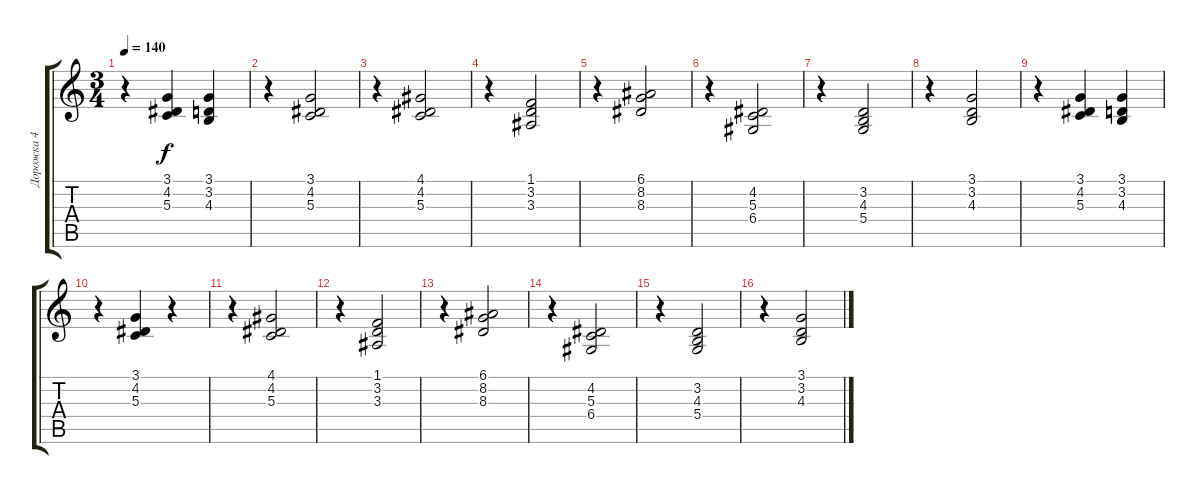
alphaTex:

\track ("Дорожка 4" "Дорожка 4") {instrument synthstrings1}
\staff {score tabs}
\tuning (E4 B3 G3 D3 A2 E2) {hide}
\ts (3 4)
\tempo 140
\clef g2
\ks c
r.4{dy f} (3.1 4.2 5.3).4 (3.1 3.2 4.3).4 |
r.4 (3.1 4.2 5.3).2 |
r.4 (4.1 4.2 5.3).2 |
r.4 (1.1 3.2 3.3).2 |
r.4 (6.1 8.2 8.3).2 |
r.4 (4.2 5.3 6.4).2 |
r.4 (3.2 4.3 5.4).2 |
r.4 (3.1 3.2 4.3).2 |
r.4 (3.1 4.2 5.3).4 (3.1 3.2 4.3).4 |
r.4 (3.1 4.2 5.3).4 r.4 |
r.4 (4.1 4.2 5.3).2 |
r.4 (1.1 3.2 3.3).2 |
r.4 (6.1 8.2 8.3).2 |
r.4 (4.2 5.3 6.4).2 |
r.4 (3.2 4.3 5.4).2 |
r.4 (3.1 3.2 4.3).2
